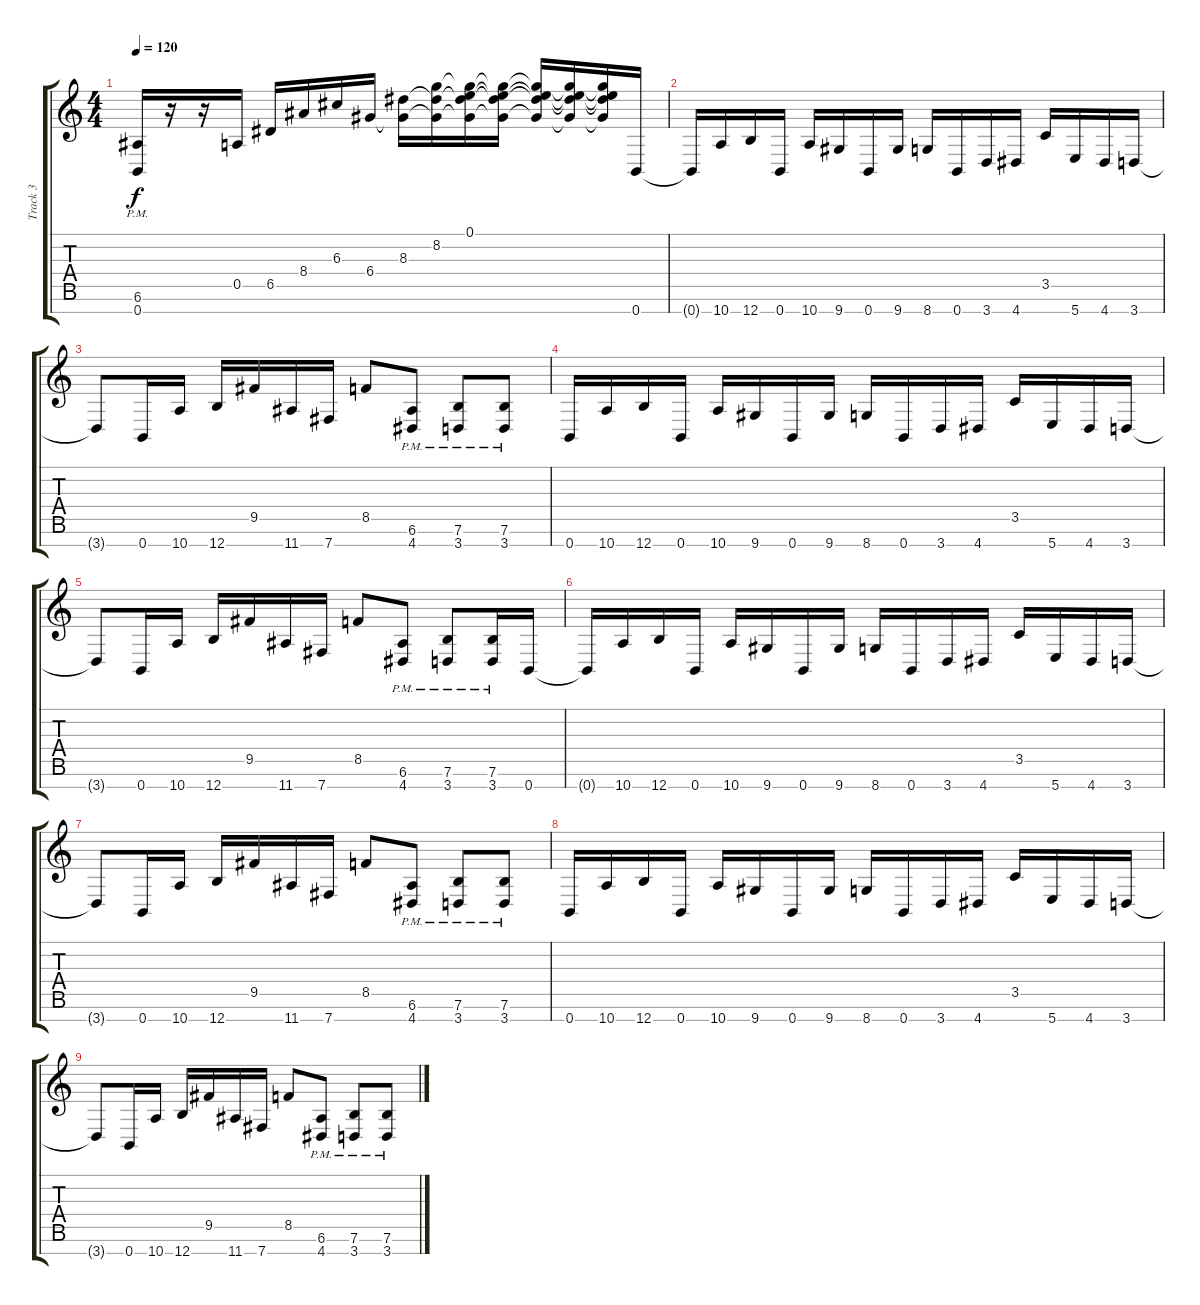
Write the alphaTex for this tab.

\track ("Track 3" "Track 3") {instrument distortionguitar}
\staff {score tabs}
\tuning (E4 B3 G3 D3 A2 E2 B1) {hide}
\ts (4 4)
\tempo 120
\clef g2
\ks c
(6.6{pm} 0.7{pm}).16{dy f} r.16 r.16 0.5.16 6.5.16 8.4.16 6.3.16 6.4.16 (8.3 6.4{t}).16 (8.2 8.3{t} 6.4{t}).16 (0.1 8.2{t} 8.3{t} 6.4{t}).16 (0.1{t} 8.2{t} 8.3{t} 6.4{t}).16 (0.1{t} 8.2{t} 8.3{t} 6.4{t}).16 (0.1{t} 8.2{t} 8.3{t} 6.4{t}).16 (0.1{t} 8.2{t} 8.3{t} 6.4{t}).16 0.7.16 |
0.7{t}.16 10.7.16 12.7.16 0.7.16 10.7.16 9.7.16 0.7.16 9.7.16 8.7.16 0.7.16 3.7.16 4.7.16 3.5.16 5.7.16 4.7.16 3.7.16 |
3.7{t}.8 0.7.16 10.7.16 12.7.16 9.5.16 11.7.16 7.7.16 8.5.8 (6.6{pm} 4.7{pm}).8 (7.6{pm} 3.7{pm}).8 (7.6{pm} 3.7{pm}).8 |
0.7.16 10.7.16 12.7.16 0.7.16 10.7.16 9.7.16 0.7.16 9.7.16 8.7.16 0.7.16 3.7.16 4.7.16 3.5.16 5.7.16 4.7.16 3.7.16 |
3.7{t}.8 0.7.16 10.7.16 12.7.16 9.5.16 11.7.16 7.7.16 8.5.8 (6.6{pm} 4.7{pm}).8 (7.6{pm} 3.7{pm}).8 (7.6{pm} 3.7{pm}).16 0.7.16 |
0.7{t}.16 10.7.16 12.7.16 0.7.16 10.7.16 9.7.16 0.7.16 9.7.16 8.7.16 0.7.16 3.7.16 4.7.16 3.5.16 5.7.16 4.7.16 3.7.16 |
3.7{t}.8 0.7.16 10.7.16 12.7.16 9.5.16 11.7.16 7.7.16 8.5.8 (6.6{pm} 4.7{pm}).8 (7.6{pm} 3.7{pm}).8 (7.6{pm} 3.7{pm}).8 |
0.7.16 10.7.16 12.7.16 0.7.16 10.7.16 9.7.16 0.7.16 9.7.16 8.7.16 0.7.16 3.7.16 4.7.16 3.5.16 5.7.16 4.7.16 3.7.16 |
3.7{t}.8 0.7.16 10.7.16 12.7.16 9.5.16 11.7.16 7.7.16 8.5.8 (6.6{pm} 4.7{pm}).8 (7.6{pm} 3.7{pm}).8 (7.6{pm} 3.7{pm}).8
